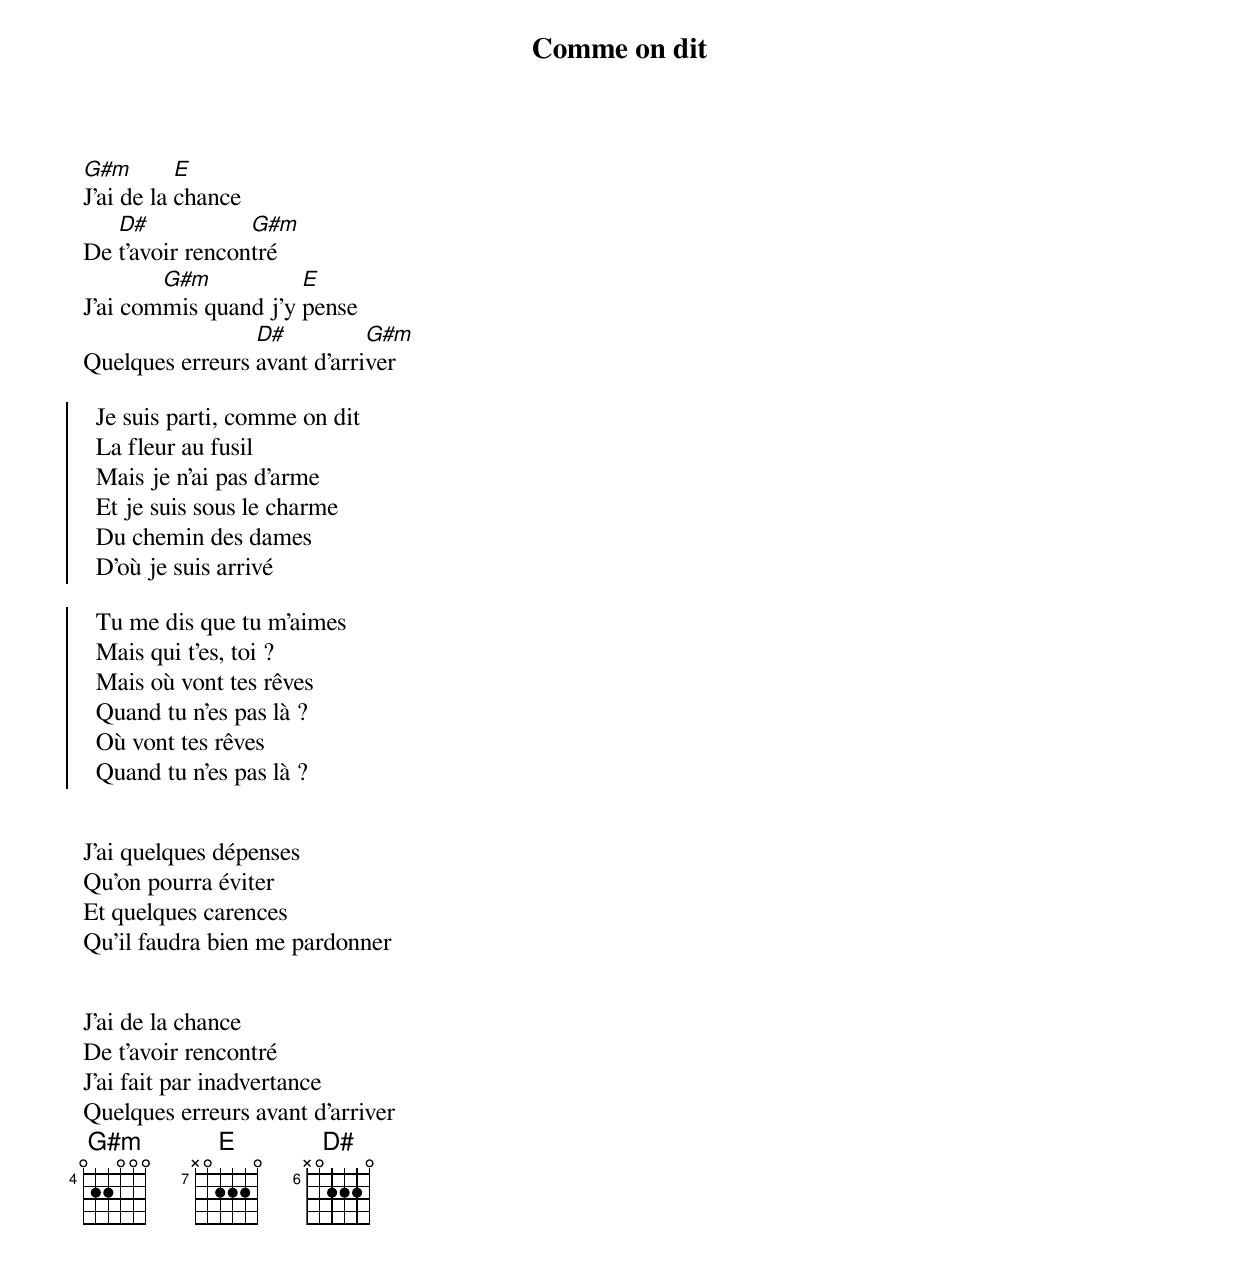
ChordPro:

{title: Comme on dit}
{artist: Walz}
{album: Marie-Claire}
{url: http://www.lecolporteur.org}
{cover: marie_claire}
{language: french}
{columns: 2}
{define: G#m base-fret 4 frets 0 2 2 0 0 0}
{define: E base-fret 7 frets X 0 2 2 2 0}
{define: D# base-fret 6 frets X 0 2 2 2 0}


[G#m]J'ai de la [E]chance
De [D#]t'avoir rencon[G#m]tré
J'ai com[G#m]mis quand j'y [E]pense
Quelques erreurs [D#]avant d'arri[G#m]ver

{start_of_chorus}
  Je suis parti, comme on dit
  La fleur au fusil
  Mais je n'ai pas d'arme
  Et je suis sous le charme
  Du chemin des dames
  D'où je suis arrivé
{end_of_chorus}

{start_of_chorus}
  Tu me dis que tu m'aimes
  Mais qui t'es, toi ?
  Mais où vont tes rêves
  Quand tu n'es pas là ?
  Où vont tes rêves
  Quand tu n'es pas là ?
{end_of_chorus}


J'ai quelques dépenses
Qu'on pourra éviter
Et quelques carences
Qu'il faudra bien me pardonner


J'ai de la chance
De t'avoir rencontré
J'ai fait par inadvertance
Quelques erreurs avant d'arriver
